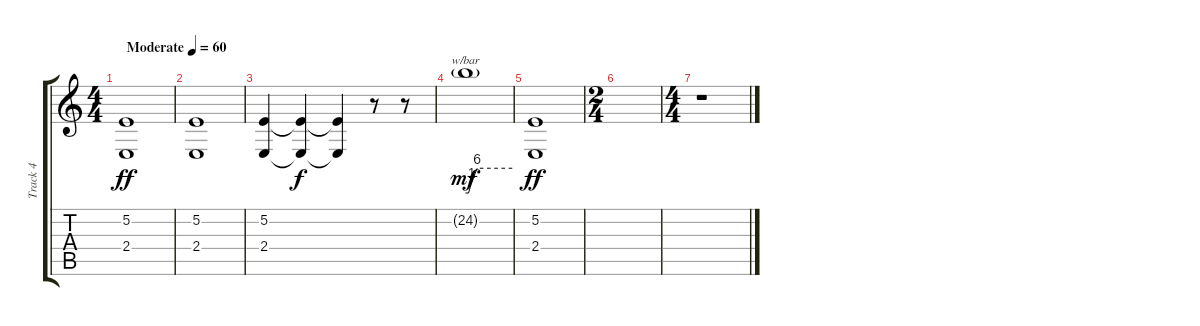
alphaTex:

\track ("Track 4" "Track 4") {instrument choiraahs}
\staff {score tabs}
\tuning (E4 B3 G3 D3 A2 D2) {hide}
\ts (4 4)
\tempo (60 "Moderate")
\clef g2
\ks c
(5.2 2.4).1{dy ff instrument choiraahs} |
(5.2 2.4).1 |
(5.2 2.4).4 (5.2{t} 2.4{t}).4{dy f} (5.2{t} 2.4{t}).4 r.8{volume 0} r.8{volume 13} |
24.2{g}.1{tbe (custom default 0 0 4 0 8 4 15 24 60 24) dy mf instrument stringensemble1} |
(5.2 2.4).1{dy ff instrument choiraahs} |
\ts (2 4)
|
\ts (4 4)
r.1
